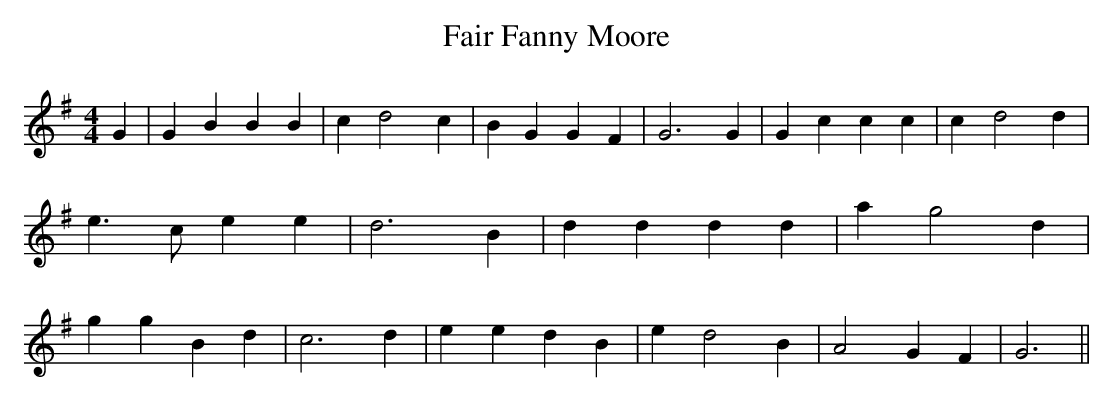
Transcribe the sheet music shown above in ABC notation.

X:1
T:Fair Fanny Moore
M:4/4
L:1/4
K:G
 G| G B B B| c d2 c| B G G F| G3 G| G c c c| c- d2 d| e3/2 c/2 e e|\
 d3 B| d d d d| a g2 d| g g B d| c3 d| e e d B| e d2 B| A2 G F| G3||\
